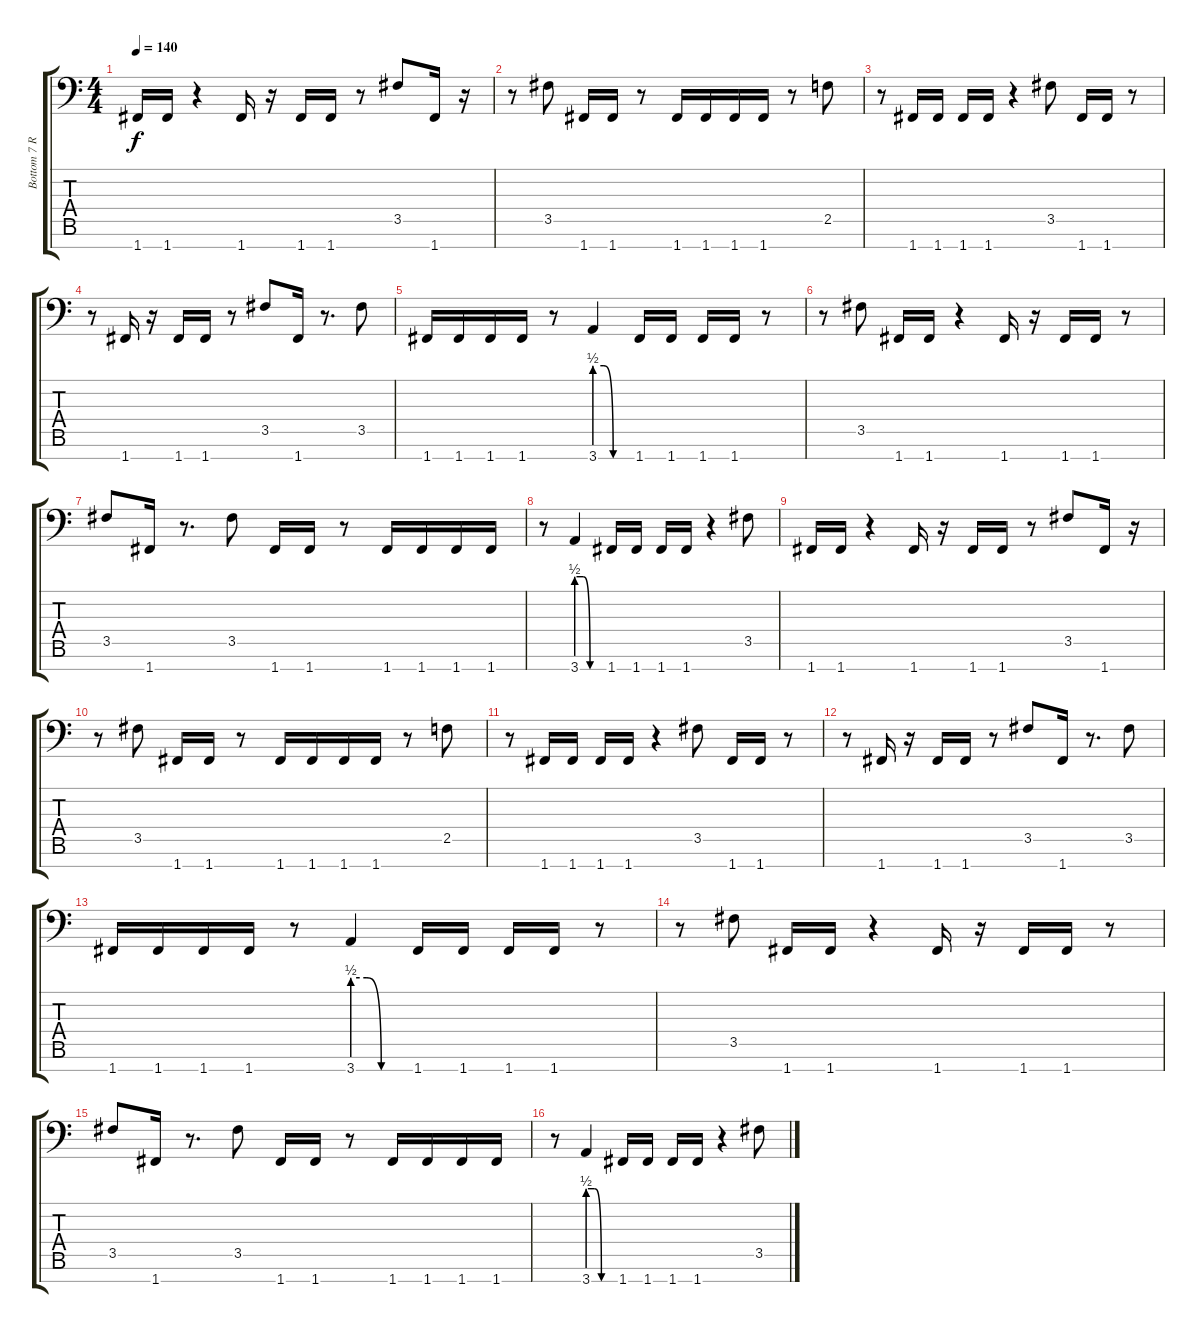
\track ("Bottom 7 Right Channel" "Bottom 7 R") {instrument distortionguitar}
\staff {score tabs}
\tuning (Bb3 Gb3 Db3 Ab2 Eb2 Bb1 F1) {hide}
\ts (4 4)
\tempo 140
\clef f4
\ks c
1.7.16{dy f} 1.7.16 r.4 1.7.16 r.16 1.7.16 1.7.16 r.8 3.5.8 1.7.16 r.16 |
r.8 3.5.8 1.7.16 1.7.16 r.8 1.7.16 1.7.16 1.7.16 1.7.16 r.8 2.5.8 |
r.8 1.7.16 1.7.16 1.7.16 1.7.16 r.4 3.5.8 1.7.16 1.7.16 r.8 |
r.8 1.7.16 r.16 1.7.16 1.7.16 r.8 3.5.8 1.7.16 r.8{d} 3.5.8 |
1.7.16 1.7.16 1.7.16 1.7.16 r.8 3.7{be (custom 0 2 15 2 30 0 60 0)}.4 1.7.16 1.7.16 1.7.16 1.7.16 r.8 |
r.8 3.5.8 1.7.16 1.7.16 r.4 1.7.16 r.16 1.7.16 1.7.16 r.8 |
3.5.8 1.7.16 r.8{d} 3.5.8 1.7.16 1.7.16 r.8 1.7.16 1.7.16 1.7.16 1.7.16 |
r.8 3.7{be (custom 0 2 15 2 30 0 60 0)}.4 1.7.16 1.7.16 1.7.16 1.7.16 r.4 3.5.8 |
1.7.16 1.7.16 r.4 1.7.16 r.16 1.7.16 1.7.16 r.8 3.5.8 1.7.16 r.16 |
r.8 3.5.8 1.7.16 1.7.16 r.8 1.7.16 1.7.16 1.7.16 1.7.16 r.8 2.5.8 |
r.8 1.7.16 1.7.16 1.7.16 1.7.16 r.4 3.5.8 1.7.16 1.7.16 r.8 |
r.8 1.7.16 r.16 1.7.16 1.7.16 r.8 3.5.8 1.7.16 r.8{d} 3.5.8 |
1.7.16 1.7.16 1.7.16 1.7.16 r.8 3.7{be (custom 0 2 15 2 30 0 60 0)}.4 1.7.16 1.7.16 1.7.16 1.7.16 r.8 |
r.8 3.5.8 1.7.16 1.7.16 r.4 1.7.16 r.16 1.7.16 1.7.16 r.8 |
3.5.8 1.7.16 r.8{d} 3.5.8 1.7.16 1.7.16 r.8 1.7.16 1.7.16 1.7.16 1.7.16 |
r.8 3.7{be (custom 0 2 15 2 30 0 60 0)}.4 1.7.16 1.7.16 1.7.16 1.7.16 r.4 3.5.8
